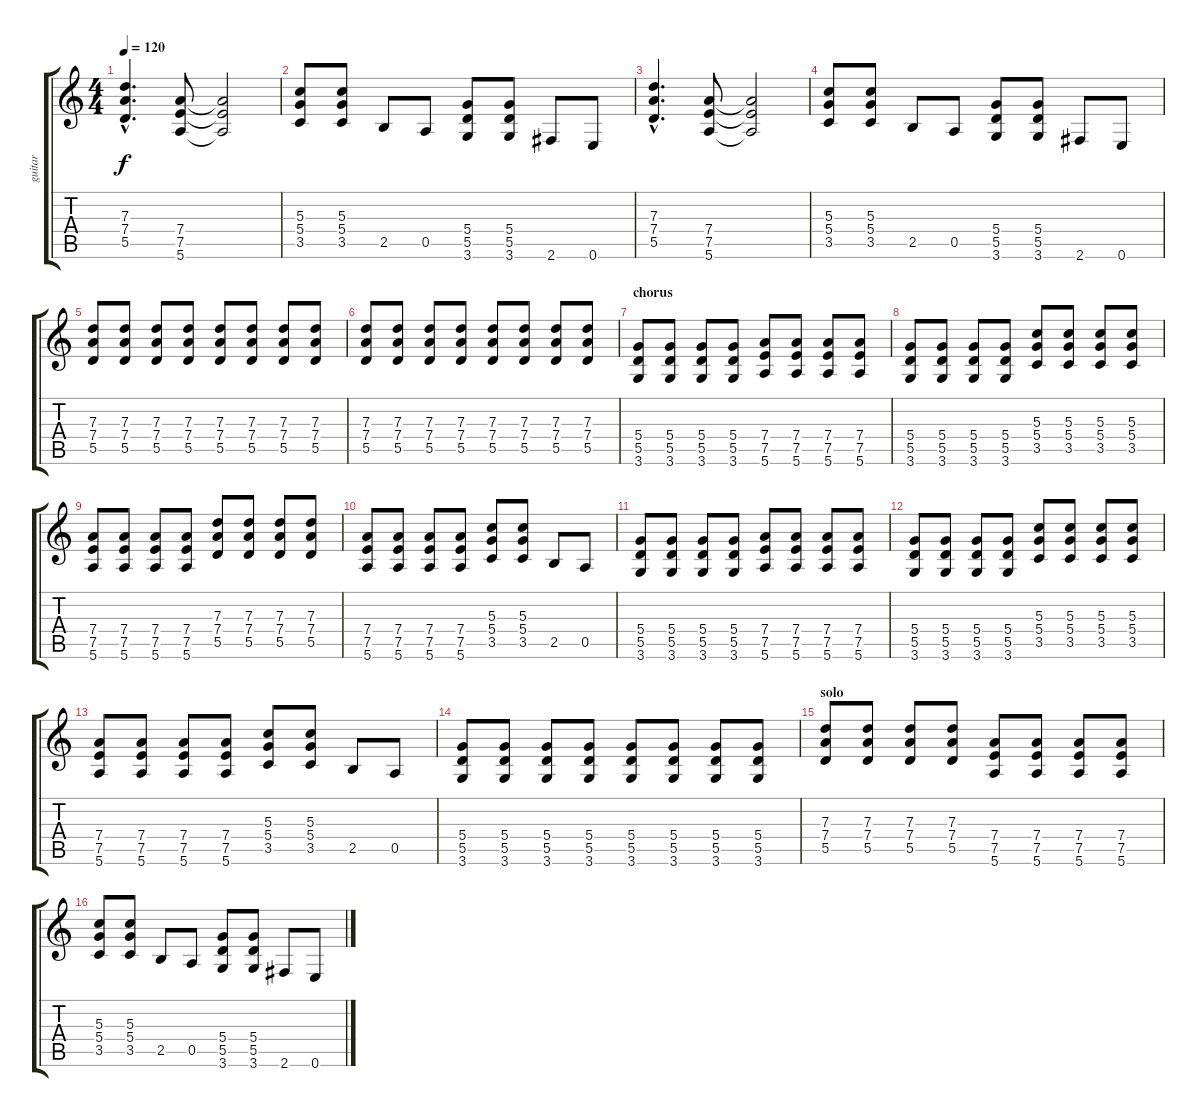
\track ("guitar" "guitar") {instrument overdrivenguitar}
\staff {score tabs}
\tuning (E4 B3 G3 D3 A2 E2) {hide}
\ts (4 4)
\tempo 120
\clef g2
\ks c
(7.3{hac} 7.4{hac} 5.5{hac}).4{d dy f} (7.4 7.5 5.6).8 (7.4{t} 7.5{t} 5.6{t}).2 |
(5.3 5.4 3.5).8 (5.3 5.4 3.5).8 2.5.8 0.5.8 (5.4 5.5 3.6).8 (5.4 5.5 3.6).8 2.6.8 0.6.8 |
(7.3{hac} 7.4{hac} 5.5{hac}).4{d} (7.4 7.5 5.6).8 (7.4{t} 7.5{t} 5.6{t}).2 |
(5.3 5.4 3.5).8 (5.3 5.4 3.5).8 2.5.8 0.5.8 (5.4 5.5 3.6).8 (5.4 5.5 3.6).8 2.6.8 0.6.8 |
(7.3 7.4 5.5).8 (7.3 7.4 5.5).8 (7.3 7.4 5.5).8 (7.3 7.4 5.5).8 (7.3 7.4 5.5).8 (7.3 7.4 5.5).8 (7.3 7.4 5.5).8 (7.3 7.4 5.5).8 |
(7.3 7.4 5.5).8 (7.3 7.4 5.5).8 (7.3 7.4 5.5).8 (7.3 7.4 5.5).8 (7.3 7.4 5.5).8 (7.3 7.4 5.5).8 (7.3 7.4 5.5).8 (7.3 7.4 5.5).8 |
\section ("" "chorus")
(5.4 5.5 3.6).8 (5.4 5.5 3.6).8 (5.4 5.5 3.6).8 (5.4 5.5 3.6).8 (7.4 7.5 5.6).8 (7.4 7.5 5.6).8 (7.4 7.5 5.6).8 (7.4 7.5 5.6).8 |
(5.4 5.5 3.6).8 (5.4 5.5 3.6).8 (5.4 5.5 3.6).8 (5.4 5.5 3.6).8 (5.3 5.4 3.5).8 (5.3 5.4 3.5).8 (5.3 5.4 3.5).8 (5.3 5.4 3.5).8 |
(7.4 7.5 5.6).8 (7.4 7.5 5.6).8 (7.4 7.5 5.6).8 (7.4 7.5 5.6).8 (7.3 7.4 5.5).8 (7.3 7.4 5.5).8 (7.3 7.4 5.5).8 (7.3 7.4 5.5).8 |
(7.4 7.5 5.6).8 (7.4 7.5 5.6).8 (7.4 7.5 5.6).8 (7.4 7.5 5.6).8 (5.3 5.4 3.5).8 (5.3 5.4 3.5).8 2.5.8 0.5.8 |
(5.4 5.5 3.6).8 (5.4 5.5 3.6).8 (5.4 5.5 3.6).8 (5.4 5.5 3.6).8 (7.4 7.5 5.6).8 (7.4 7.5 5.6).8 (7.4 7.5 5.6).8 (7.4 7.5 5.6).8 |
(5.4 5.5 3.6).8 (5.4 5.5 3.6).8 (5.4 5.5 3.6).8 (5.4 5.5 3.6).8 (5.3 5.4 3.5).8 (5.3 5.4 3.5).8 (5.3 5.4 3.5).8 (5.3 5.4 3.5).8 |
(7.4 7.5 5.6).8 (7.4 7.5 5.6).8 (7.4 7.5 5.6).8 (7.4 7.5 5.6).8 (5.3 5.4 3.5).8 (5.3 5.4 3.5).8 2.5.8 0.5.8 |
(5.4 5.5 3.6).8 (5.4 5.5 3.6).8 (5.4 5.5 3.6).8 (5.4 5.5 3.6).8 (5.4 5.5 3.6).8 (5.4 5.5 3.6).8 (5.4 5.5 3.6).8 (5.4 5.5 3.6).8 |
\section ("" "solo")
(7.3 7.4 5.5).8 (7.3 7.4 5.5).8 (7.3 7.4 5.5).8 (7.3 7.4 5.5).8 (7.4 7.5 5.6).8 (7.4 7.5 5.6).8 (7.4 7.5 5.6).8 (7.4 7.5 5.6).8 |
(5.3 5.4 3.5).8 (5.3 5.4 3.5).8 2.5.8 0.5.8 (5.4 5.5 3.6).8 (5.4 5.5 3.6).8 2.6.8 0.6.8
